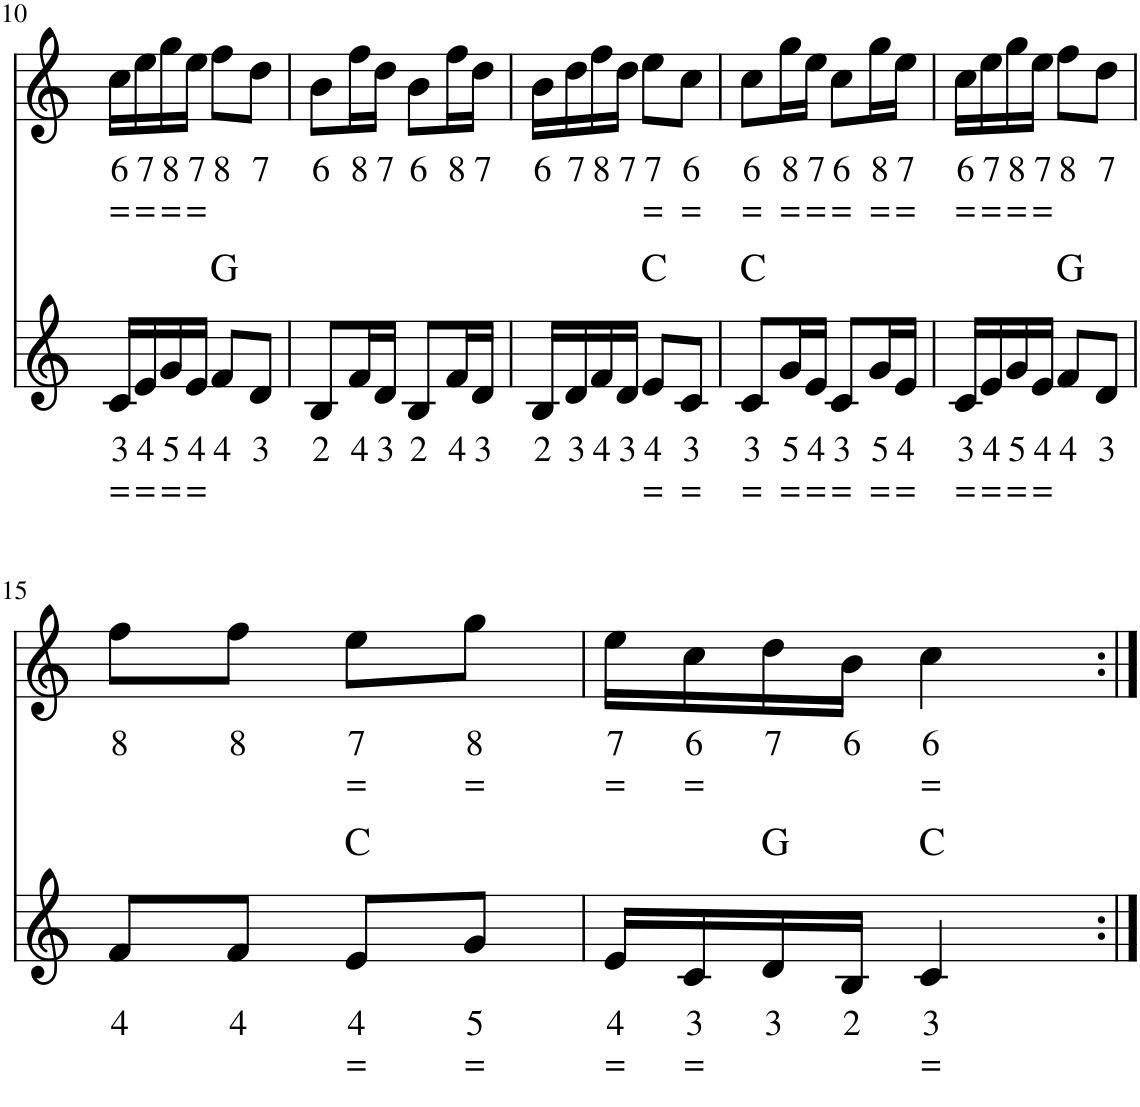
**kern	**text	**text	**harte	**kern	**text	**text
*part2	*part2	*part2	*part2	*part1	*part1	*part1
*staff2	*staff2	*staff2	*	*staff1	*staff1	*staff1
*I"Stem	*	*	*	*I"Stem	*	*
!!LO:PB:g=z
*clefG2	*	*	*	*clefG2	*	*
*k[]	*	*	*	*k[]	*	*
*M2/4	*	*	*	*M2/4	*	*
=10	=10	=10	=10	=10	=10	=10
!	!LO:LY:b	!LO:LY:b	!	!	!LO:LY:b	!LO:LY:b
16c/LL	3	=	.	16cc\LL	6	=
!	!LO:LY:b	!LO:LY:b	!	!	!LO:LY:b	!LO:LY:b
16e/	4	=	.	16ee\	7	=
!	!LO:LY:b	!LO:LY:b	!	!	!LO:LY:b	!LO:LY:b
16g/	5	=	.	16gg\	8	=
!	!LO:LY:b	!LO:LY:b	!	!	!LO:LY:b	!LO:LY:b
16e/JJ	4	=	.	16ee\JJ	7	=
!	!LO:LY:b	!	!	!	!LO:LY:b	!
8f/L	4	.	G:maj	8ff\L	8	.
!	!LO:LY:b	!	!	!	!LO:LY:b	!
8d/J	3	.	.	8dd\J	7	.
=11	=11	=11	=11	=11	=11	=11
!	!LO:LY:b	!	!	!	!LO:LY:b	!
8B/L	2	.	.	8b\L	6	.
!	!LO:LY:b	!	!	!	!LO:LY:b	!
16f/L	4	.	.	16ff\L	8	.
!	!LO:LY:b	!	!	!	!LO:LY:b	!
16d/JJ	3	.	.	16dd\JJ	7	.
!	!LO:LY:b	!	!	!	!LO:LY:b	!
8B/L	2	.	.	8b\L	6	.
!	!LO:LY:b	!	!	!	!LO:LY:b	!
16f/L	4	.	.	16ff\L	8	.
!	!LO:LY:b	!	!	!	!LO:LY:b	!
16d/JJ	3	.	.	16dd\JJ	7	.
=12	=12	=12	=12	=12	=12	=12
!	!LO:LY:b	!	!	!	!LO:LY:b	!
16B/LL	2	.	.	16b\LL	6	.
!	!LO:LY:b	!	!	!	!LO:LY:b	!
16d/	3	.	.	16dd\	7	.
!	!LO:LY:b	!	!	!	!LO:LY:b	!
16f/	4	.	.	16ff\	8	.
!	!LO:LY:b	!	!	!	!LO:LY:b	!
16d/JJ	3	.	.	16dd\JJ	7	.
!	!LO:LY:b	!LO:LY:b	!	!	!LO:LY:b	!LO:LY:b
8e/L	4	=	C:maj	8ee\L	7	=
!	!LO:LY:b	!LO:LY:b	!	!	!LO:LY:b	!LO:LY:b
8c/J	3	=	.	8cc\J	6	=
=13	=13	=13	=13	=13	=13	=13
!	!LO:LY:b	!LO:LY:b	!	!	!LO:LY:b	!LO:LY:b
8c/L	3	=	C:maj	8cc\L	6	=
!	!LO:LY:b	!LO:LY:b	!	!	!LO:LY:b	!LO:LY:b
16g/L	5	=	.	16gg\L	8	=
!	!LO:LY:b	!LO:LY:b	!	!	!LO:LY:b	!LO:LY:b
16e/JJ	4	=	.	16ee\JJ	7	=
!	!LO:LY:b	!LO:LY:b	!	!	!LO:LY:b	!LO:LY:b
8c/L	3	=	.	8cc\L	6	=
!	!LO:LY:b	!LO:LY:b	!	!	!LO:LY:b	!LO:LY:b
16g/L	5	=	.	16gg\L	8	=
!	!LO:LY:b	!LO:LY:b	!	!	!LO:LY:b	!LO:LY:b
16e/JJ	4	=	.	16ee\JJ	7	=
=14	=14	=14	=14	=14	=14	=14
!	!LO:LY:b	!LO:LY:b	!	!	!LO:LY:b	!LO:LY:b
16c/LL	3	=	.	16cc\LL	6	=
!	!LO:LY:b	!LO:LY:b	!	!	!LO:LY:b	!LO:LY:b
16e/	4	=	.	16ee\	7	=
!	!LO:LY:b	!LO:LY:b	!	!	!LO:LY:b	!LO:LY:b
16g/	5	=	.	16gg\	8	=
!	!LO:LY:b	!LO:LY:b	!	!	!LO:LY:b	!LO:LY:b
16e/JJ	4	=	.	16ee\JJ	7	=
!	!LO:LY:b	!	!	!	!LO:LY:b	!
8f/L	4	.	G:maj	8ff\L	8	.
!	!LO:LY:b	!	!	!	!LO:LY:b	!
8d/J	3	.	.	8dd\J	7	.
!!LO:LB:g=z
=15	=15	=15	=15	=15	=15	=15
!	!LO:LY:b	!	!	!	!LO:LY:b	!
8f/L	4	.	.	8ff\L	8	.
!	!LO:LY:b	!	!	!	!LO:LY:b	!
8f/J	4	.	.	8ff\J	8	.
!	!LO:LY:b	!LO:LY:b	!	!	!LO:LY:b	!LO:LY:b
8e/L	4	=	C:maj	8ee\L	7	=
!	!LO:LY:b	!LO:LY:b	!	!	!LO:LY:b	!LO:LY:b
8g/J	5	=	.	8gg\J	8	=
=16	=16	=16	=16	=16	=16	=16
!	!LO:LY:b	!LO:LY:b	!	!	!LO:LY:b	!LO:LY:b
16e/LL	4	=	.	16ee\LL	7	=
!	!LO:LY:b	!LO:LY:b	!	!	!LO:LY:b	!LO:LY:b
16c/	3	=	.	16cc\	6	=
!	!LO:LY:b	!	!	!	!LO:LY:b	!
16d/	3	.	G:maj	16dd\	7	.
!	!LO:LY:b	!	!	!	!LO:LY:b	!
16B/JJ	2	.	.	16b\JJ	6	.
!	!LO:LY:b	!LO:LY:b	!	!	!LO:LY:b	!LO:LY:b
4c/	3	=	C:maj	4cc\	6	=
=:|!	=:|!	=:|!	=:|!	=:|!	=:|!	=:|!
*-	*-	*-	*-	*-	*-	*-
